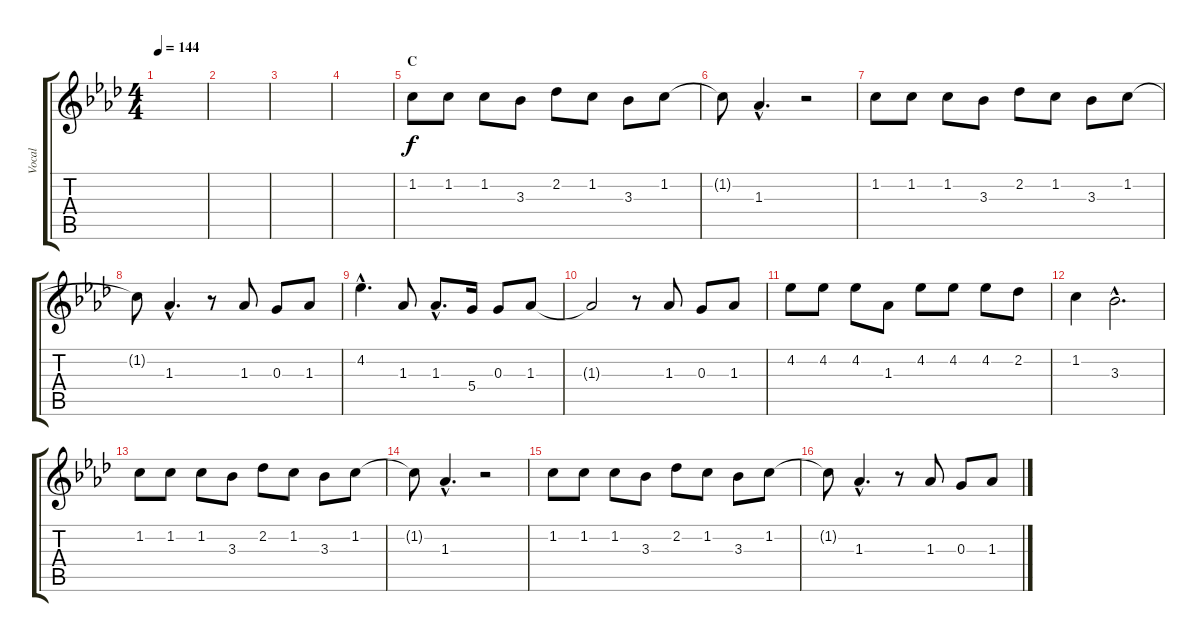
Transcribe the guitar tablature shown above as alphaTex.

\track ("Vocal" "Vocal") {instrument ocarina}
\staff {score tabs}
\tuning (E5 B4 G4 D4 A3 E3) {hide}
\ts (4 4)
\tempo 144
\clef g2
\ks ab
|
|
|
|
\section ("" "C")
1.2.8 1.2.8 1.2.8 3.3.8 2.2.8 1.2.8 3.3.8 1.2.8 |
1.2{t}.8 1.3{hac}.4{d} r.2 |
1.2.8 1.2.8 1.2.8 3.3.8 2.2.8 1.2.8 3.3.8 1.2.8 |
1.2{t}.8 1.3{hac}.4{d} r.8 1.3.8 0.3.8 1.3.8 |
4.2{hac}.4{d} 1.3.8 1.3{hac}.8{d} 5.4.16 0.3.8 1.3.8 |
1.3{t}.2 r.8 1.3.8 0.3.8 1.3.8 |
4.2.8 4.2.8 4.2.8 1.3.8 4.2.8 4.2.8 4.2.8 2.2.8 |
1.2.4 3.3{hac}.2{d} |
1.2.8 1.2.8 1.2.8 3.3.8 2.2.8 1.2.8 3.3.8 1.2.8 |
1.2{t}.8 1.3{hac}.4{d} r.2 |
1.2.8 1.2.8 1.2.8 3.3.8 2.2.8 1.2.8 3.3.8 1.2.8 |
1.2{t}.8 1.3{hac}.4{d} r.8 1.3.8 0.3.8 1.3.8
